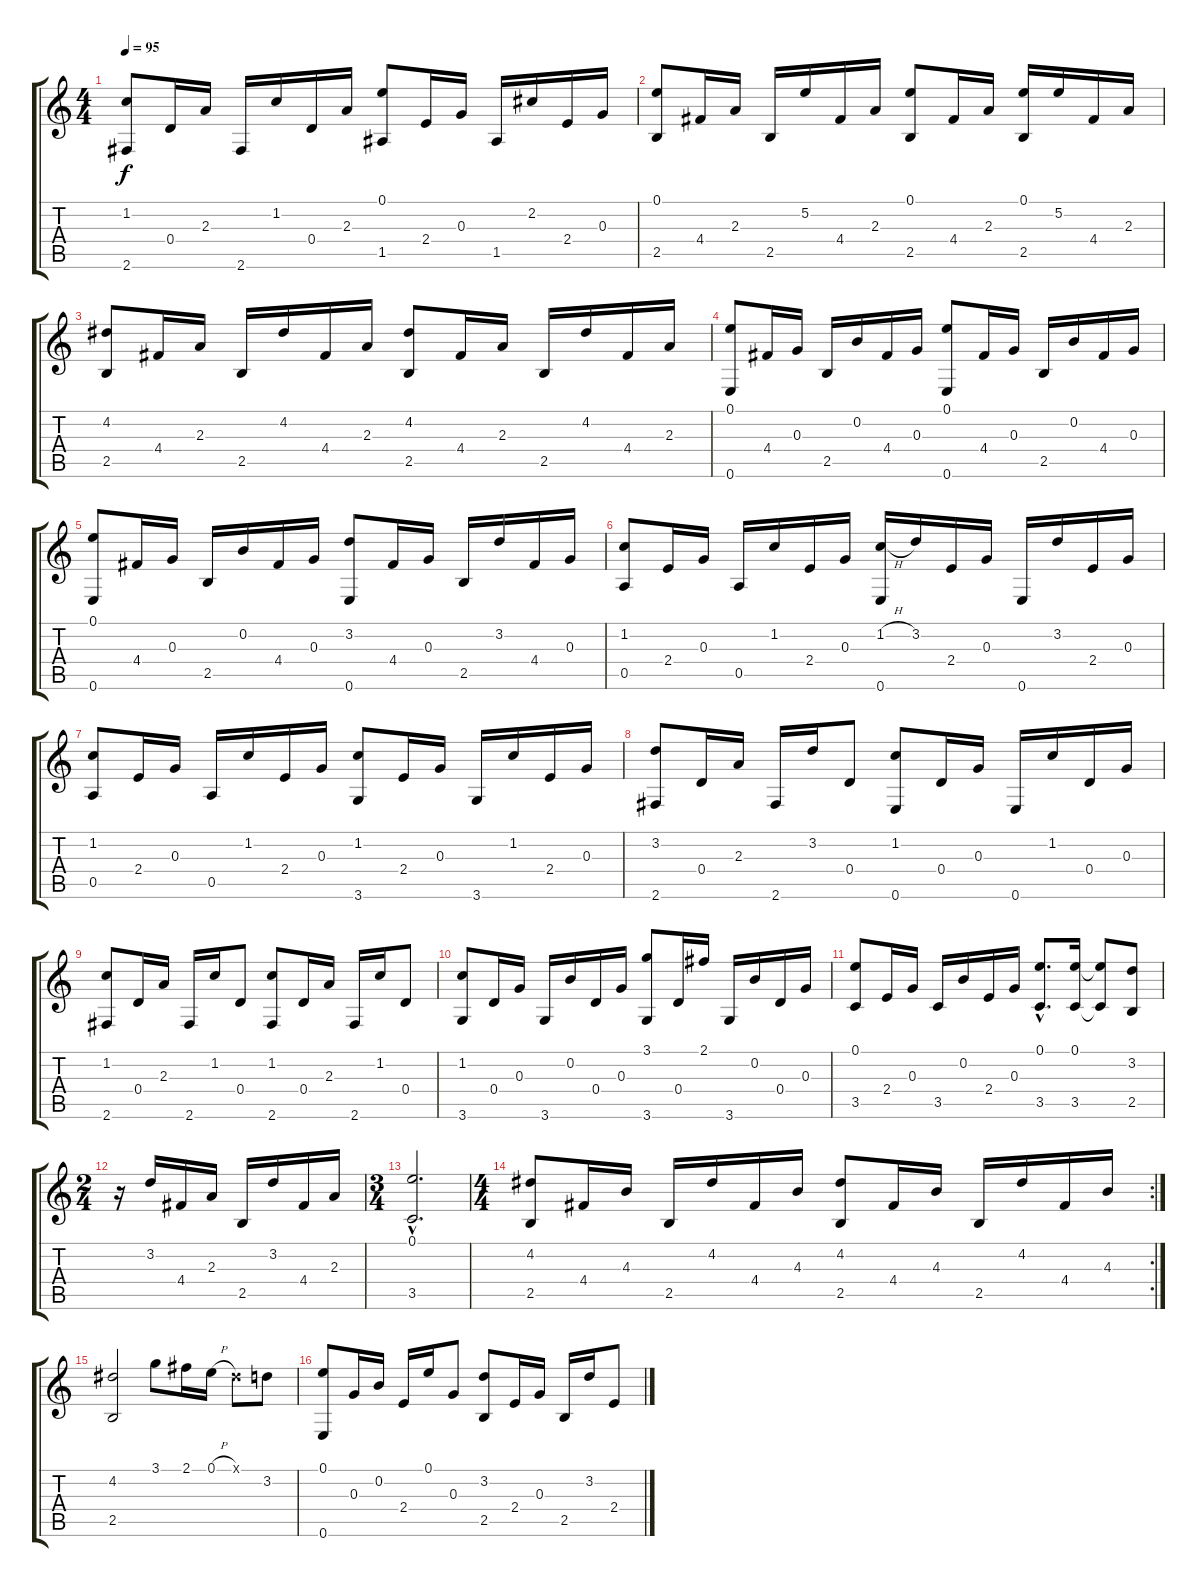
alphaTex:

\track "" {instrument acousticguitarnylon}
\staff {score tabs}
\tuning (E4 B3 G3 D3 A2 E2) {hide}
\ts (4 4)
\tempo 95
\clef g2
\ks c
(1.2 2.6).8{dy f} 0.4.16 2.3.16 2.6.16 1.2.16 0.4.16 2.3.16 (0.1 1.5).8 2.4.16 0.3.16 1.5.16 2.2.16 2.4.16 0.3.16 |
(0.1 2.5).8 4.4.16 2.3.16 2.5.16 5.2.16 4.4.16 2.3.16 (0.1 2.5).8 4.4.16 2.3.16 (0.1 2.5).16 5.2.16 4.4.16 2.3.16 |
(4.2 2.5).8 4.4.16 2.3.16 2.5.16 4.2.16 4.4.16 2.3.16 (4.2 2.5).8 4.4.16 2.3.16 2.5.16 4.2.16 4.4.16 2.3.16 |
(0.1 0.6).8 4.4.16 0.3.16 2.5.16 0.2.16 4.4.16 0.3.16 (0.1 0.6).8 4.4.16 0.3.16 2.5.16 0.2.16 4.4.16 0.3.16 |
(0.1 0.6).8 4.4.16 0.3.16 2.5.16 0.2.16 4.4.16 0.3.16 (3.2 0.6).8 4.4.16 0.3.16 2.5.16 3.2.16 4.4.16 0.3.16 |
(1.2 0.5).8 2.4.16 0.3.16 0.5.16 1.2.16 2.4.16 0.3.16 (1.2{h} 0.6).16 3.2.16 2.4.16 0.3.16 0.6.16 3.2.16 2.4.16 0.3.16 |
(1.2 0.5).8 2.4.16 0.3.16 0.5.16 1.2.16 2.4.16 0.3.16 (1.2 3.6).8 2.4.16 0.3.16 3.6.16 1.2.16 2.4.16 0.3.16 |
(3.2 2.6).8 0.4.16 2.3.16 2.6.16 3.2.16 0.4.8 (1.2 0.6).8 0.4.16 0.3.16 0.6.16 1.2.16 0.4.16 0.3.16 |
(1.2 2.6).8 0.4.16 2.3.16 2.6.16 1.2.16 0.4.8 (1.2 2.6).8 0.4.16 2.3.16 2.6.16 1.2.16 0.4.8 |
(1.2 3.6).8 0.4.16 0.3.16 3.6.16 0.2.16 0.4.16 0.3.16 (3.1 3.6).8 0.4.16 2.1.16 3.6.16 0.2.16 0.4.16 0.3.16 |
(0.1 3.5).8 2.4.16 0.3.16 3.5.16 0.2.16 2.4.16 0.3.16 (0.1{hac} 3.5{hac}).8{d} (0.1 3.5).16 (0.1{t} 3.5{t}).8 (3.2 2.5).8 |
\ts (2 4)
r.16 3.2.16 4.4.16 2.3.16 2.5.16 3.2.16 4.4.16 2.3.16 |
\ts (3 4)
(0.1{hac} 3.5{hac}).2{d} |
\rc 2
\ts (4 4)
(4.2 2.5).8 4.4.16 4.3.16 2.5.16 4.2.16 4.4.16 4.3.16 (4.2 2.5).8 4.4.16 4.3.16 2.5.16 4.2.16 4.4.16 4.3.16 |
(4.2 2.5).2 3.1.8 2.1.16 0.1{h}.16 -1.1{x}.8 3.2.8 |
(0.1 0.6).8 0.3.16 0.2.16 2.4.16 0.1.16 0.3.8 (3.2 2.5).8 2.4.16 0.3.16 2.5.16 3.2.16 2.4.8
